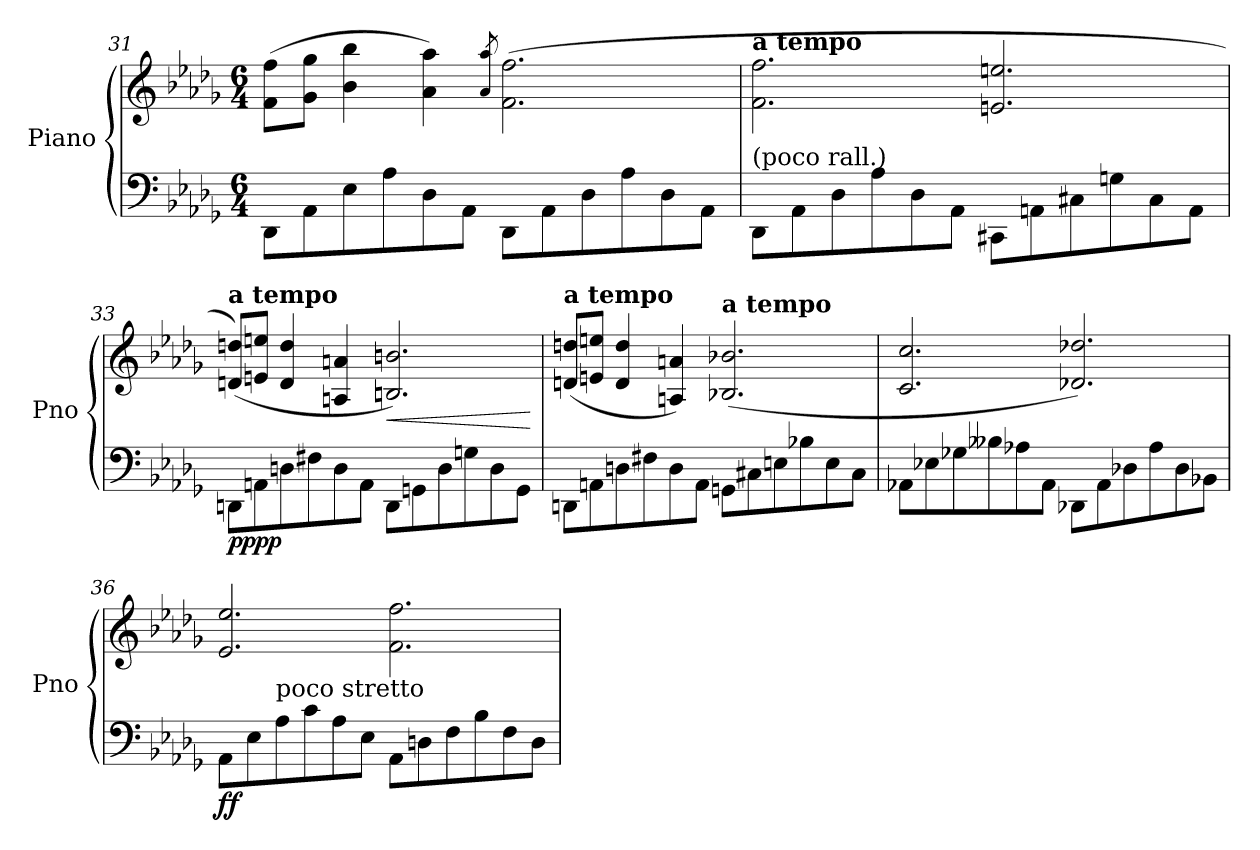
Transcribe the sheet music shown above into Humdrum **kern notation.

**kern	**kern	**dynam
*part1	*part1	*part1
*staff2	*staff1	*staff1/2
*I"Piano	*	*
*I'Pno	*	*
*clefF4	*clefG2	*
*k[b-e-a-d-g-]	*k[b-e-a-d-g-]	*
*D-:	*D-:	*
*M6/4	*M6/4	*
=31	=31	=31
8DD-\L	(>8f\ 8ff\L	.
8AA-\	8g-\ 8gg-\J	.
8E-\	4b-\ 4bb-\	.
8A-\	.	.
8D-\	4a-\ 4aa-\)	.
8AA-\J	.	.
.	8qa-/ 8qaa-/	.
8DD-\L	(>2.f\ 2.ff\	.
8AA-\	.	.
8D-\	.	.
8A-\	.	.
8D-\	.	.
8AA-\J	.	.
!!LO:LB:g=z
=32	=32	=32
!	!LO:TX:a:B:t=a tempo	!
!LO:TX:a:t=(poco rall.)	!	!
8DD-\L	2.f\ 2.ff\	.
8AA-\	.	.
8D-\	.	.
8A-\	.	.
8D-\	.	.
8AA-\J	.	.
8CC#X\L	2.en/ 2.een/	.
8AAn\	.	.
8C#X\	.	.
8Gn\	.	.
8C#\	.	.
8AA\J	.	.
=33	=33	=33
!	!LO:TX:a:B:t=a tempo	!
!	!	!LO:DY:b=2
!	!	!LO:DY:n=1:b
8DDn\L	(<8dn/ 8ddn/L)	pp pp
8AAn\	8en/ 8een/J	.
8Dn\	4d/ 4dd/	.
8F#X\	.	.
8D\	4An/ 4an/	.
8AA\J	.	.
!	!	!LO:HP:b
8DD\L	2.Bn/ 2.bn/)	<
8GGn\	.	.
8D\	.	.
8Gn\	.	.
8D\	.	.
8GG\J	.	.
.	.	[
=34	=34	=34
!	!LO:TX:a:B:t=a tempo	!
8DDn\L	(<8dn/ 8ddn/L	.
8AAn\	8en/ 8een/J	.
8Dn\	4d/ 4dd/	.
8F#X\	.	.
8D\	4An/ 4an/)	.
8AA\J	.	.
!	!LO:TX:a:B:t=a tempo	!
8GGn\L	(<2.B-X/ 2.b-X/	.
8C#X\	.	.
8En\	.	.
8B-X\	.	.
8E\	.	.
8C#\J	.	.
!!LO:PB:g=z
=35	=35	=35
8AA-X\L	2.c/ 2.cc/	.
8E-X\	.	.
8G-X\	.	.
8B--X\	.	.
8A-X\	.	.
8AA-\J	.	.
8DD-X\L	2.d-X/ 2.dd-X/)	.
8AA-\	.	.
8D-X\	.	.
8A-\	.	.
8D-\	.	.
8BB-X\J	.	.
=36	=36	=36
!	!	!LO:DY:b=2
!	!	!LO:DY:n=1:b
8AA-\L	2.e-/ 2.ee-/	f f
8E-\	.	.
!LO:TX:a:t=poco stretto	!	!
8A-\	.	.
8c\	.	.
8A-\	.	.
8E-\J	.	.
8AA-\L	2.f\ 2.ff\	.
8Dn\	.	.
8F\	.	.
8B-\	.	.
8F\	.	.
8D\J	.	.
=	=	=
*-	*-	*-
